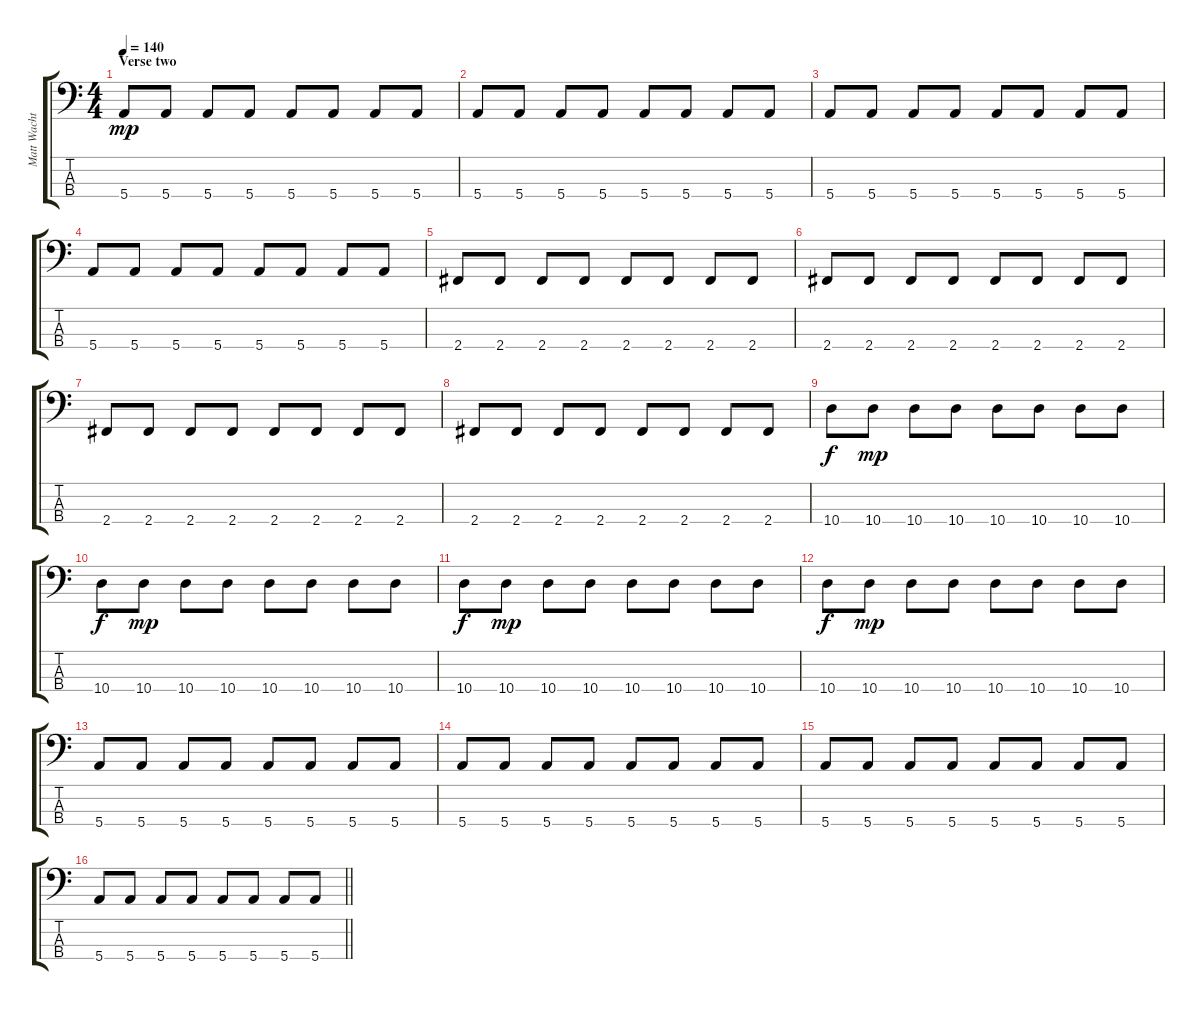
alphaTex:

\track ("Matt Wachter" "Matt Wacht") {instrument acousticbass}
\staff {score tabs}
\tuning (G2 D2 A1 E1) {hide}
\ts (4 4)
\section ("" "Verse two")
\tempo 140
\clef f4
\ks c
5.4.8{dy mp} 5.4.8 5.4.8 5.4.8 5.4.8 5.4.8 5.4.8 5.4.8 |
5.4.8 5.4.8 5.4.8 5.4.8 5.4.8 5.4.8 5.4.8 5.4.8 |
5.4.8 5.4.8 5.4.8 5.4.8 5.4.8 5.4.8 5.4.8 5.4.8 |
5.4.8 5.4.8 5.4.8 5.4.8 5.4.8 5.4.8 5.4.8 5.4.8 |
2.4.8 2.4.8 2.4.8 2.4.8 2.4.8 2.4.8 2.4.8 2.4.8 |
2.4.8 2.4.8 2.4.8 2.4.8 2.4.8 2.4.8 2.4.8 2.4.8 |
2.4.8 2.4.8 2.4.8 2.4.8 2.4.8 2.4.8 2.4.8 2.4.8 |
2.4.8 2.4.8 2.4.8 2.4.8 2.4.8 2.4.8 2.4.8 2.4.8 |
10.4.8{dy f} 10.4.8{dy mp} 10.4.8 10.4.8 10.4.8 10.4.8 10.4.8 10.4.8 |
10.4.8{dy f} 10.4.8{dy mp} 10.4.8 10.4.8 10.4.8 10.4.8 10.4.8 10.4.8 |
10.4.8{dy f} 10.4.8{dy mp} 10.4.8 10.4.8 10.4.8 10.4.8 10.4.8 10.4.8 |
10.4.8{dy f} 10.4.8{dy mp} 10.4.8 10.4.8 10.4.8 10.4.8 10.4.8 10.4.8 |
5.4.8 5.4.8 5.4.8 5.4.8 5.4.8 5.4.8 5.4.8 5.4.8 |
5.4.8 5.4.8 5.4.8 5.4.8 5.4.8 5.4.8 5.4.8 5.4.8 |
5.4.8 5.4.8 5.4.8 5.4.8 5.4.8 5.4.8 5.4.8 5.4.8 |
\barLineRight lightlight
5.4.8 5.4.8 5.4.8 5.4.8 5.4.8 5.4.8 5.4.8 5.4.8
